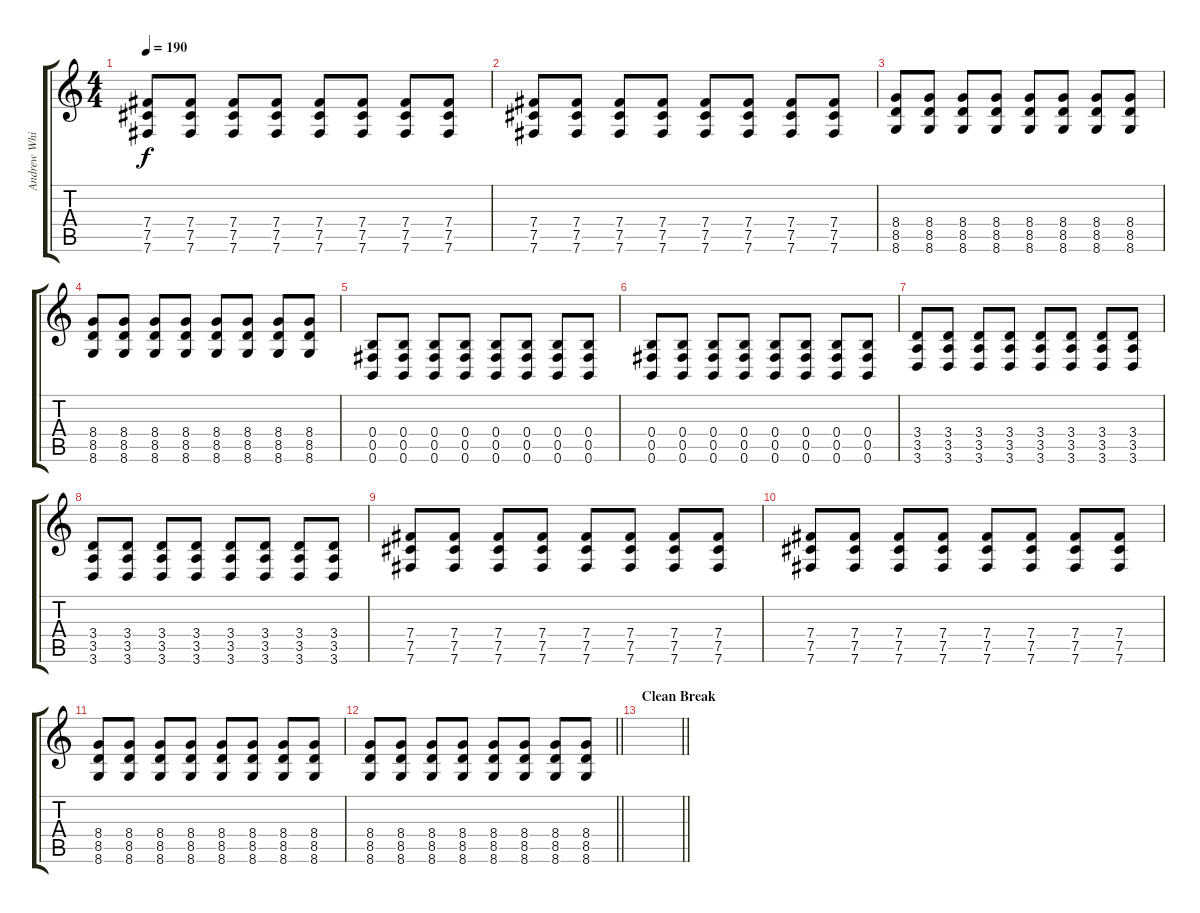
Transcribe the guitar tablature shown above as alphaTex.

\track ("Andrew Whiting" "Andrew Whi") {instrument distortionguitar}
\staff {score tabs}
\tuning (Db4 Ab3 E3 B2 Gb2 B1) {hide}
\ts (4 4)
\tempo 190
\clef g2
\ks c
(7.4 7.5 7.6).8{dy f} (7.4 7.5 7.6).8 (7.4 7.5 7.6).8 (7.4 7.5 7.6).8 (7.4 7.5 7.6).8 (7.4 7.5 7.6).8 (7.4 7.5 7.6).8 (7.4 7.5 7.6).8 |
(7.4 7.5 7.6).8 (7.4 7.5 7.6).8 (7.4 7.5 7.6).8 (7.4 7.5 7.6).8 (7.4 7.5 7.6).8 (7.4 7.5 7.6).8 (7.4 7.5 7.6).8 (7.4 7.5 7.6).8 |
(8.4 8.5 8.6).8 (8.4 8.5 8.6).8 (8.4 8.5 8.6).8 (8.4 8.5 8.6).8 (8.4 8.5 8.6).8 (8.4 8.5 8.6).8 (8.4 8.5 8.6).8 (8.4 8.5 8.6).8 |
(8.4 8.5 8.6).8 (8.4 8.5 8.6).8 (8.4 8.5 8.6).8 (8.4 8.5 8.6).8 (8.4 8.5 8.6).8 (8.4 8.5 8.6).8 (8.4 8.5 8.6).8 (8.4 8.5 8.6).8 |
(0.4 0.5 0.6).8 (0.4 0.5 0.6).8 (0.4 0.5 0.6).8 (0.4 0.5 0.6).8 (0.4 0.5 0.6).8 (0.4 0.5 0.6).8 (0.4 0.5 0.6).8 (0.4 0.5 0.6).8 |
(0.4 0.5 0.6).8 (0.4 0.5 0.6).8 (0.4 0.5 0.6).8 (0.4 0.5 0.6).8 (0.4 0.5 0.6).8 (0.4 0.5 0.6).8 (0.4 0.5 0.6).8 (0.4 0.5 0.6).8 |
(3.4 3.5 3.6).8 (3.4 3.5 3.6).8 (3.4 3.5 3.6).8 (3.4 3.5 3.6).8 (3.4 3.5 3.6).8 (3.4 3.5 3.6).8 (3.4 3.5 3.6).8 (3.4 3.5 3.6).8 |
(3.4 3.5 3.6).8 (3.4 3.5 3.6).8 (3.4 3.5 3.6).8 (3.4 3.5 3.6).8 (3.4 3.5 3.6).8 (3.4 3.5 3.6).8 (3.4 3.5 3.6).8 (3.4 3.5 3.6).8 |
(7.4 7.5 7.6).8 (7.4 7.5 7.6).8 (7.4 7.5 7.6).8 (7.4 7.5 7.6).8 (7.4 7.5 7.6).8 (7.4 7.5 7.6).8 (7.4 7.5 7.6).8 (7.4 7.5 7.6).8 |
(7.4 7.5 7.6).8 (7.4 7.5 7.6).8 (7.4 7.5 7.6).8 (7.4 7.5 7.6).8 (7.4 7.5 7.6).8 (7.4 7.5 7.6).8 (7.4 7.5 7.6).8 (7.4 7.5 7.6).8 |
(8.4 8.5 8.6).8 (8.4 8.5 8.6).8 (8.4 8.5 8.6).8 (8.4 8.5 8.6).8 (8.4 8.5 8.6).8 (8.4 8.5 8.6).8 (8.4 8.5 8.6).8 (8.4 8.5 8.6).8 |
\barLineRight lightlight
(8.4 8.5 8.6).8 (8.4 8.5 8.6).8 (8.4 8.5 8.6).8 (8.4 8.5 8.6).8 (8.4 8.5 8.6).8 (8.4 8.5 8.6).8 (8.4 8.5 8.6).8 (8.4 8.5 8.6).8 |
\section ("" "Clean Break")
\barLineRight lightlight
